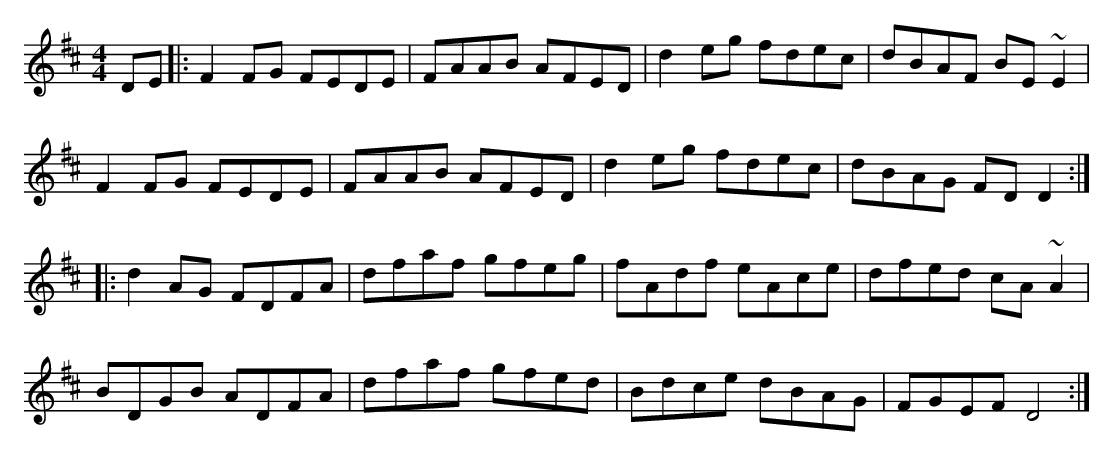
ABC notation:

X:1
M:4/4
K:D
DE|:F2FG FEDE|FAAB AFED|d2eg fdec|dBAF BE~E2|
F2FG FEDE|FAAB AFED|d2eg fdec|dBAG FD D2:|
|:d2AG FDFA|dfaf gfeg|fAdf eAce|dfed cA ~A2|
BDGB ADFA|dfaf gfed|Bdce dBAG|FGEF D4:|
